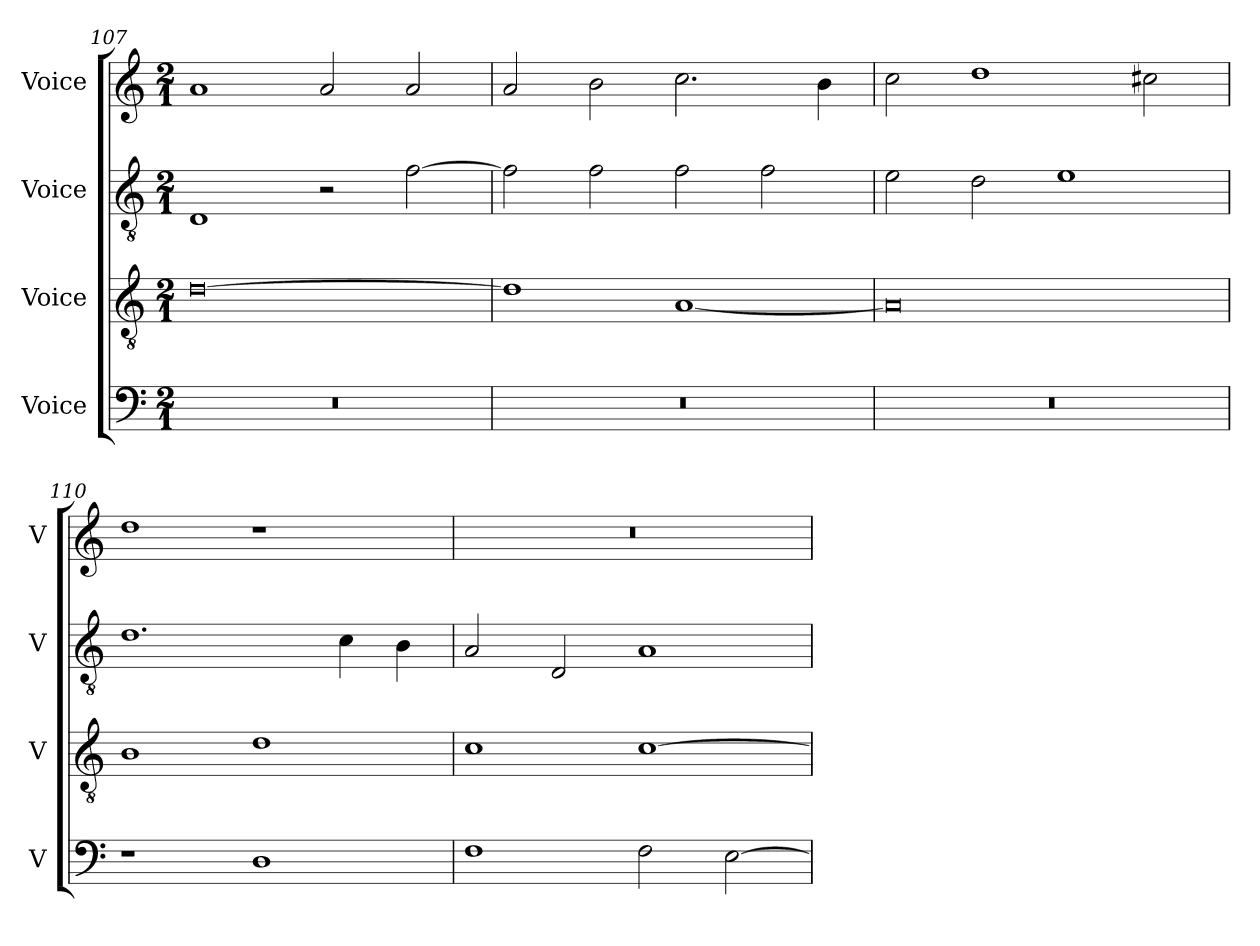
**kern	**kern	**kern	**kern
*part4	*part3	*part2	*part1
*staff4	*staff3	*staff2	*staff1
*I"Voice	*I"Voice	*I"Voice	*I"Voice
*I'V	*I'V	*I'V	*I'V
*clefF4	*clefGv2	*clefGv2	*clefG2
*k[]	*k[]	*k[]	*k[]
*M2/1	*M2/1	*M2/1	*M2/1
=107	=107	=107	=107
0r	[0d	1D	1a
.	.	2r	2a/
.	.	[2f\	2a/
!!LO:LB:g=z
=108	=108	=108	=108
0r	1d]	2f\]	2a/
.	.	2f\	2b\
.	[1A	2f\	2.cc\
.	.	2f\	.
.	.	.	4b\
=109	=109	=109	=109
0r	0A]	2e\	2cc\
.	.	2d\	1dd
.	.	1e	.
.	.	.	2cc#X\
=110	=110	=110	=110
1r	1B	1.d	1dd
1D	1d	.	1r
.	.	4c\	.
.	.	4B\	.
=111	=111	=111	=111
1F	1c	2A/	0r
.	.	2D/	.
2F\	[1c	1A	.
[2E\	.	.	.
=	=	=	=
*-	*-	*-	*-
